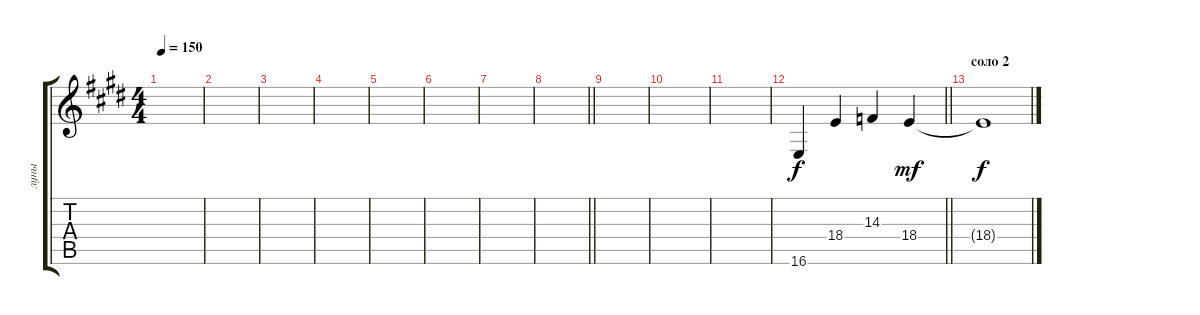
\track ("луны" "луны") {instrument stringensemble1}
\staff {score tabs}
\tuning (C4 G3 Eb3 Bb2 F2 C2) {hide}
\ts (4 4)
\tempo 150
\clef g2
\ks c#minor
|
|
|
|
|
|
|
\barLineRight lightlight
|
|
|
|
\barLineRight lightlight
16.6.4{instrument pad1newage} 18.4.4 14.3.4 18.4.4{dy mf} |
\section ("" "соло 2")
18.4{t}.1{dy f}
